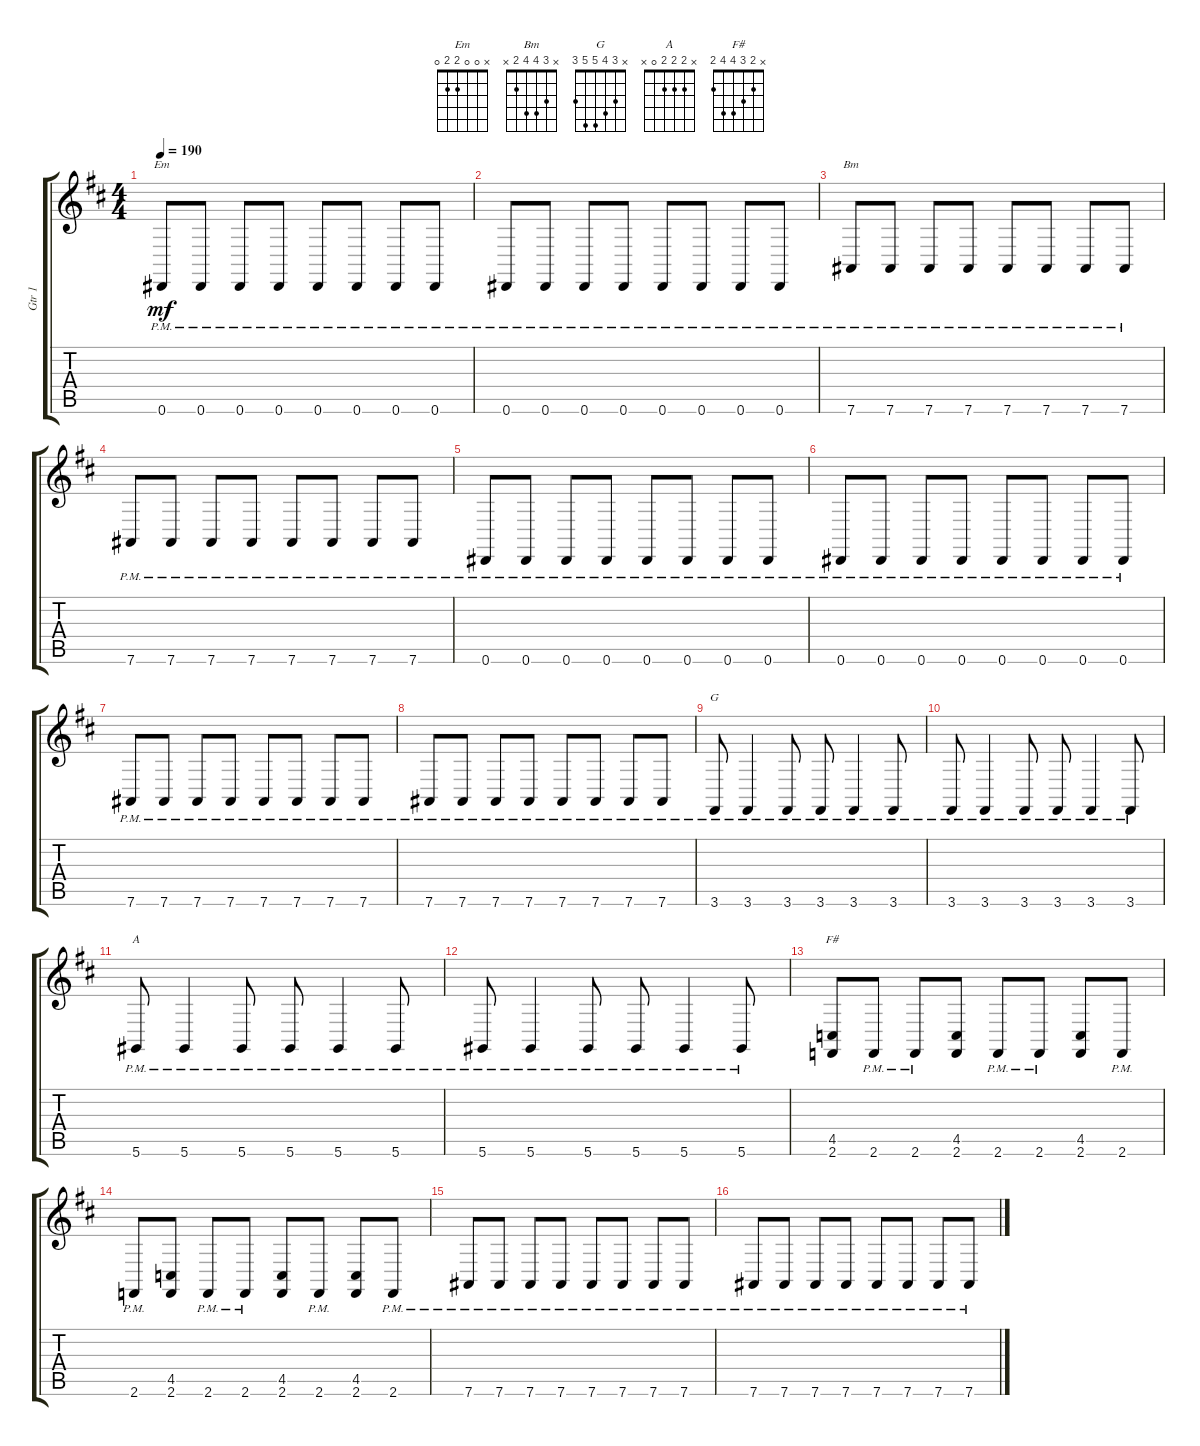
\track ("Gtr 1" "Gtr 1") {instrument acousticgrandpiano}
\staff {score tabs}
\tuning (Eb4 Bb3 Gb3 Db3 Ab2 Eb2) {hide}
\chord ("Em" x 0 0 2 2 0)
\chord ("Bm" x 3 4 4 2 x)
\chord ("G" x 3 4 5 5 3)
\chord ("A" x 2 2 2 0 x)
\chord ("F#" x 2 3 4 4 2)
\ts (4 4)
\tempo 190
\clef g2
\ks d
0.6{pm}.8{ch "Em" dy mf} 0.6{pm}.8 0.6{pm}.8 0.6{pm}.8 0.6{pm}.8 0.6{pm}.8 0.6{pm}.8 0.6{pm}.8 |
0.6{pm}.8 0.6{pm}.8 0.6{pm}.8 0.6{pm}.8 0.6{pm}.8 0.6{pm}.8 0.6{pm}.8 0.6{pm}.8 |
7.6{pm}.8{ch "Bm"} 7.6{pm}.8 7.6{pm}.8 7.6{pm}.8 7.6{pm}.8 7.6{pm}.8 7.6{pm}.8 7.6{pm}.8 |
7.6{pm}.8 7.6{pm}.8 7.6{pm}.8 7.6{pm}.8 7.6{pm}.8 7.6{pm}.8 7.6{pm}.8 7.6{pm}.8 |
0.6{pm}.8 0.6{pm}.8 0.6{pm}.8 0.6{pm}.8 0.6{pm}.8 0.6{pm}.8 0.6{pm}.8 0.6{pm}.8 |
0.6{pm}.8 0.6{pm}.8 0.6{pm}.8 0.6{pm}.8 0.6{pm}.8 0.6{pm}.8 0.6{pm}.8 0.6{pm}.8 |
7.6{pm}.8 7.6{pm}.8 7.6{pm}.8 7.6{pm}.8 7.6{pm}.8 7.6{pm}.8 7.6{pm}.8 7.6{pm}.8 |
7.6{pm}.8 7.6{pm}.8 7.6{pm}.8 7.6{pm}.8 7.6{pm}.8 7.6{pm}.8 7.6{pm}.8 7.6{pm}.8 |
3.6{pm}.8{ch "G"} 3.6{pm}.4 3.6{pm}.8 3.6{pm}.8 3.6{pm}.4 3.6{pm}.8 |
3.6{pm}.8 3.6{pm}.4 3.6{pm}.8 3.6{pm}.8 3.6{pm}.4 3.6{pm}.8 |
5.6{pm}.8{ch "A"} 5.6{pm}.4 5.6{pm}.8 5.6{pm}.8 5.6{pm}.4 5.6{pm}.8 |
5.6{pm}.8 5.6{pm}.4 5.6{pm}.8 5.6{pm}.8 5.6{pm}.4 5.6{pm}.8 |
(4.5 2.6).8{ch "F#"} 2.6{pm}.8 2.6{pm}.8 (4.5 2.6).8 2.6{pm}.8 2.6{pm}.8 (4.5 2.6).8 2.6{pm}.8 |
2.6{pm}.8 (4.5 2.6).8 2.6{pm}.8 2.6{pm}.8 (4.5 2.6).8 2.6{pm}.8 (4.5 2.6).8 2.6{pm}.8 |
7.6{pm}.8 7.6{pm}.8 7.6{pm}.8 7.6{pm}.8 7.6{pm}.8 7.6{pm}.8 7.6{pm}.8 7.6{pm}.8 |
7.6{pm}.8 7.6{pm}.8 7.6{pm}.8 7.6{pm}.8 7.6{pm}.8 7.6{pm}.8 7.6{pm}.8 7.6{pm}.8
